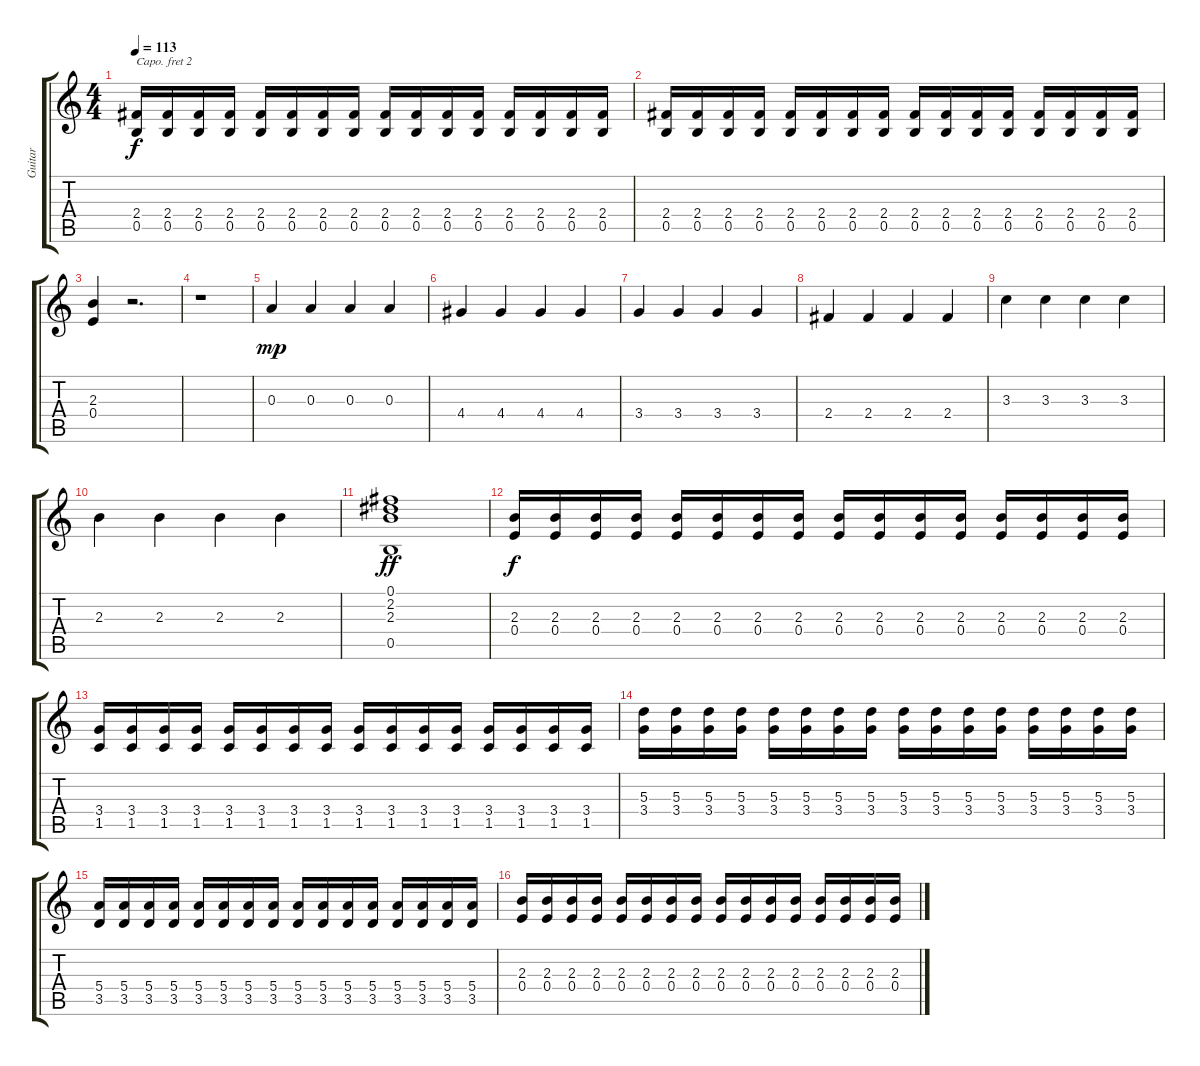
\track ("Guitar" "Guitar") {instrument overdrivenguitar}
\staff {score tabs}
\capo 2
\tuning (E4 B3 G3 D3 A2 E2) {hide}
\ts (4 4)
\tempo 113
\clef g2
\ks c
(2.4 0.5).16{dy f} (2.4 0.5).16 (2.4 0.5).16 (2.4 0.5).16 (2.4 0.5).16 (2.4 0.5).16 (2.4 0.5).16 (2.4 0.5).16 (2.4 0.5).16 (2.4 0.5).16 (2.4 0.5).16 (2.4 0.5).16 (2.4 0.5).16 (2.4 0.5).16 (2.4 0.5).16 (2.4 0.5).16 |
(2.4 0.5).16 (2.4 0.5).16 (2.4 0.5).16 (2.4 0.5).16 (2.4 0.5).16 (2.4 0.5).16 (2.4 0.5).16 (2.4 0.5).16 (2.4 0.5).16 (2.4 0.5).16 (2.4 0.5).16 (2.4 0.5).16 (2.4 0.5).16 (2.4 0.5).16 (2.4 0.5).16 (2.4 0.5).16 |
(2.3 0.4).4 r.2{d} |
r.1 |
0.3.4{dy mp} 0.3.4 0.3.4 0.3.4 |
4.4.4 4.4.4 4.4.4 4.4.4 |
3.4.4 3.4.4 3.4.4 3.4.4 |
2.4.4 2.4.4 2.4.4 2.4.4 |
3.3.4 3.3.4 3.3.4 3.3.4 |
2.3.4 2.3.4 2.3.4 2.3.4 |
(0.1 2.2 2.3 0.5).1{dy ff} |
(2.3 0.4).16{dy f} (2.3 0.4).16 (2.3 0.4).16 (2.3 0.4).16 (2.3 0.4).16 (2.3 0.4).16 (2.3 0.4).16 (2.3 0.4).16 (2.3 0.4).16 (2.3 0.4).16 (2.3 0.4).16 (2.3 0.4).16 (2.3 0.4).16 (2.3 0.4).16 (2.3 0.4).16 (2.3 0.4).16 |
(3.4 1.5).16 (3.4 1.5).16 (3.4 1.5).16 (3.4 1.5).16 (3.4 1.5).16 (3.4 1.5).16 (3.4 1.5).16 (3.4 1.5).16 (3.4 1.5).16 (3.4 1.5).16 (3.4 1.5).16 (3.4 1.5).16 (3.4 1.5).16 (3.4 1.5).16 (3.4 1.5).16 (3.4 1.5).16 |
(5.3 3.4).16 (5.3 3.4).16 (5.3 3.4).16 (5.3 3.4).16 (5.3 3.4).16 (5.3 3.4).16 (5.3 3.4).16 (5.3 3.4).16 (5.3 3.4).16 (5.3 3.4).16 (5.3 3.4).16 (5.3 3.4).16 (5.3 3.4).16 (5.3 3.4).16 (5.3 3.4).16 (5.3 3.4).16 |
(5.4 3.5).16 (5.4 3.5).16 (5.4 3.5).16 (5.4 3.5).16 (5.4 3.5).16 (5.4 3.5).16 (5.4 3.5).16 (5.4 3.5).16 (5.4 3.5).16 (5.4 3.5).16 (5.4 3.5).16 (5.4 3.5).16 (5.4 3.5).16 (5.4 3.5).16 (5.4 3.5).16 (5.4 3.5).16 |
(2.3 0.4).16 (2.3 0.4).16 (2.3 0.4).16 (2.3 0.4).16 (2.3 0.4).16 (2.3 0.4).16 (2.3 0.4).16 (2.3 0.4).16 (2.3 0.4).16 (2.3 0.4).16 (2.3 0.4).16 (2.3 0.4).16 (2.3 0.4).16 (2.3 0.4).16 (2.3 0.4).16 (2.3 0.4).16
